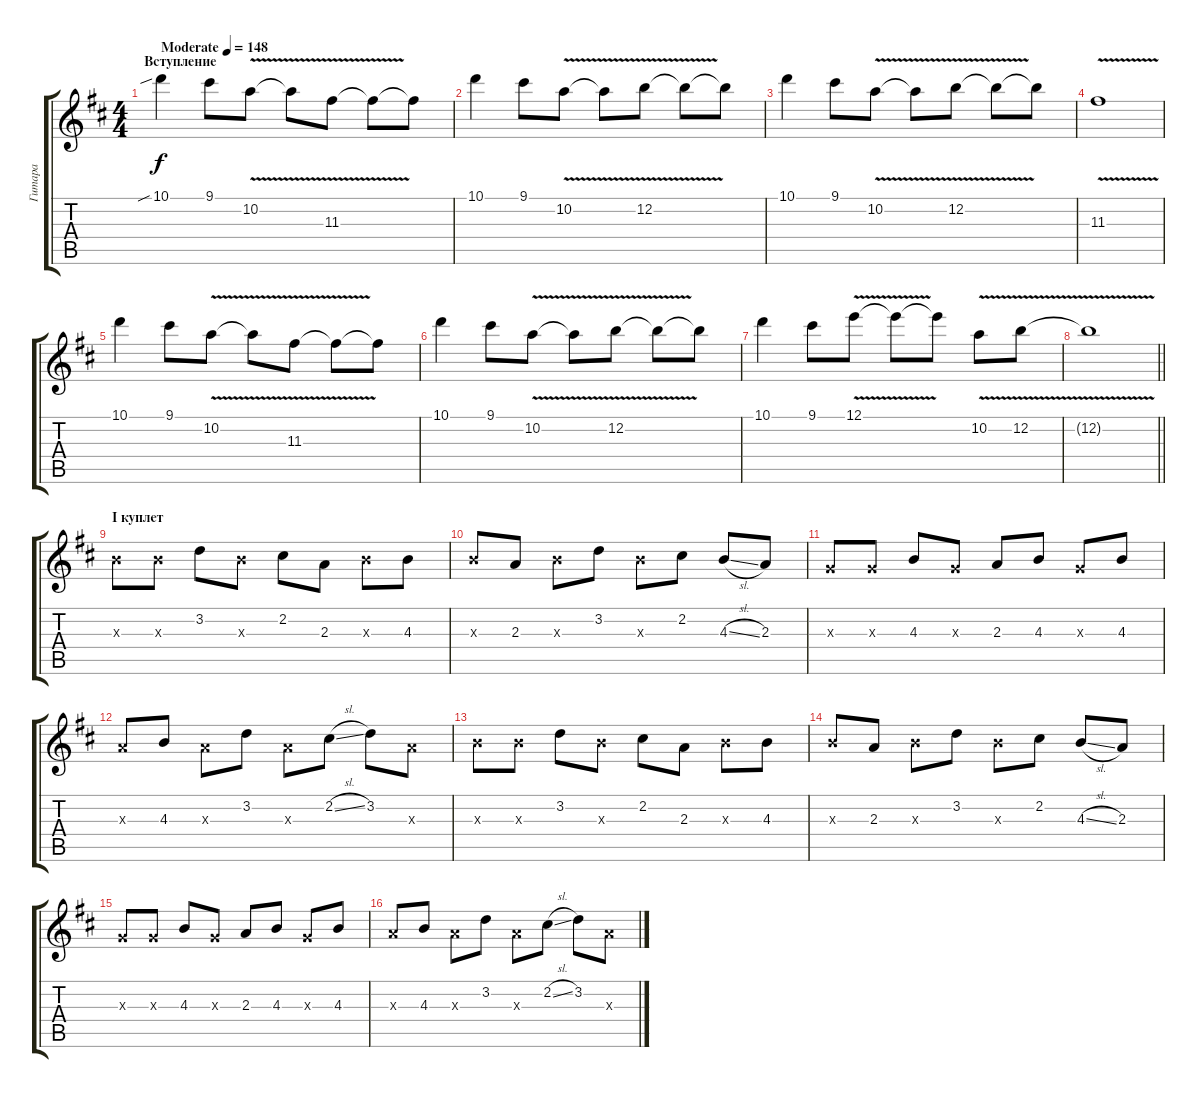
\track ("Гитара" "Гитара") {instrument distortionguitar}
\staff {score tabs}
\tuning (E4 B3 G3 D3 A2 D2) {hide}
\ts (4 4)
\section ("" "Вступление")
\tempo (148 "Moderate")
\clef g2
\ks bminor
10.1{sib}.4{dy f instrument distortionguitar} 9.1.8 10.2{v}.8 10.2{t}.8 11.3{v}.8 11.3{t}.8 11.3{t}.8 |
10.1.4 9.1.8 10.2{v}.8 10.2{t}.8 12.2{v}.8 12.2{t}.8 12.2{t}.8 |
10.1.4 9.1.8 10.2{v}.8 10.2{t}.8 12.2{v}.8 12.2{t}.8 12.2{t}.8 |
11.3{v}.1 |
10.1.4 9.1.8 10.2{v}.8 10.2{t}.8 11.3{v}.8 11.3{t}.8 11.3{t}.8 |
10.1.4 9.1.8 10.2{v}.8 10.2{t}.8 12.2{v}.8 12.2{t}.8 12.2{t}.8 |
10.1.4 9.1.8 12.1{v}.8 12.1{t}.8 12.1{t}.8 10.2{v}.8 12.2{v}.8 |
\barLineRight lightlight
12.2{v t}.1 |
\section ("" "I куплет")
4.3{x}.8 4.3{x}.8 3.2.8 4.3{x}.8 2.2.8 2.3.8 4.3{x}.8 4.3.8 |
4.3{x}.8 2.3.8 4.3{x}.8 3.2.8 4.3{x}.8 2.2.8 4.3{sl}.8 2.3.8 |
0.3{x}.8 0.3{x}.8 4.3.8 0.3{x}.8 2.3.8 4.3.8 0.3{x}.8 4.3.8 |
2.3{x}.8 4.3.8 2.3{x}.8 3.2.8 2.3{x}.8 2.2{sl}.8 3.2.8 2.3{x}.8 |
4.3{x}.8 4.3{x}.8 3.2.8 4.3{x}.8 2.2.8 2.3.8 4.3{x}.8 4.3.8 |
4.3{x}.8 2.3.8 4.3{x}.8 3.2.8 4.3{x}.8 2.2.8 4.3{sl}.8 2.3.8 |
0.3{x}.8 0.3{x}.8 4.3.8 0.3{x}.8 2.3.8 4.3.8 0.3{x}.8 4.3.8 |
2.3{x}.8 4.3.8 2.3{x}.8 3.2.8 2.3{x}.8 2.2{sl}.8 3.2.8 2.3{x}.8
